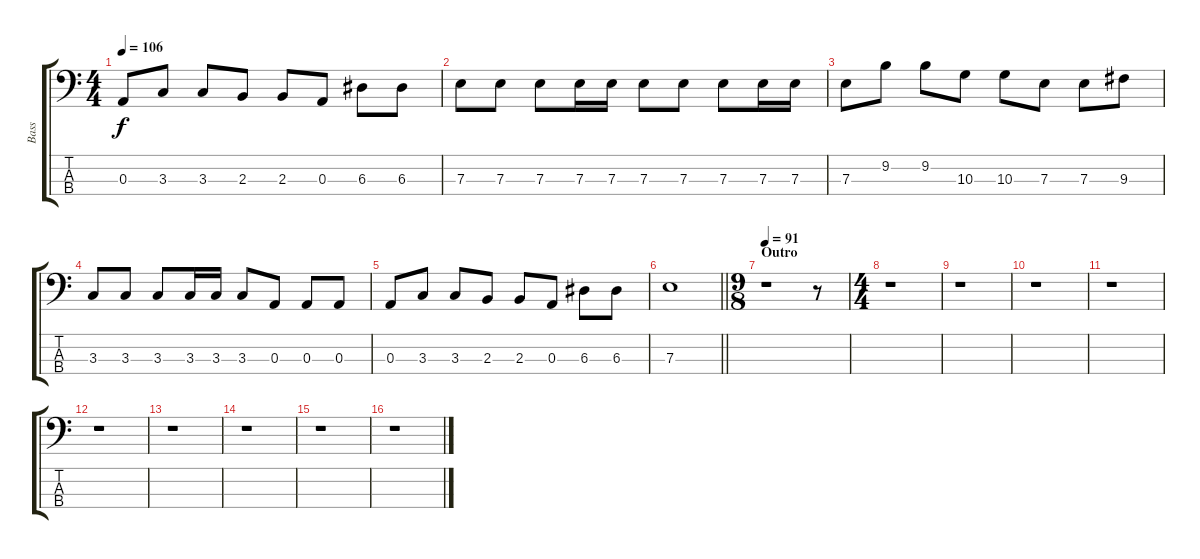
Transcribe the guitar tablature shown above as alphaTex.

\track ("Bass" "Bass") {instrument electricbassfinger}
\staff {score tabs}
\tuning (G2 D2 A1 E1) {hide}
\ts (4 4)
\tempo 106
\clef f4
\ks c
0.3.8{dy f} 3.3.8 3.3.8 2.3.8 2.3.8 0.3.8 6.3.8 6.3.8 |
7.3.8 7.3.8 7.3.8 7.3.16 7.3.16 7.3.8 7.3.8 7.3.8 7.3.16 7.3.16 |
7.3.8 9.2.8 9.2.8 10.3.8 10.3.8 7.3.8 7.3.8 9.3.8 |
3.3.8 3.3.8 3.3.8 3.3.16 3.3.16 3.3.8 0.3.8 0.3.8 0.3.8 |
0.3.8 3.3.8 3.3.8 2.3.8 2.3.8 0.3.8 6.3.8 6.3.8 |
\barLineRight lightlight
7.3.1 |
\ts (9 8)
\section ("" "Outro")
\tempo 91
r.1 r.8 |
\ts (4 4)
r.1 |
r.1 |
r.1 |
r.1 |
r.1 |
r.1 |
r.1 |
r.1 |
r.1
